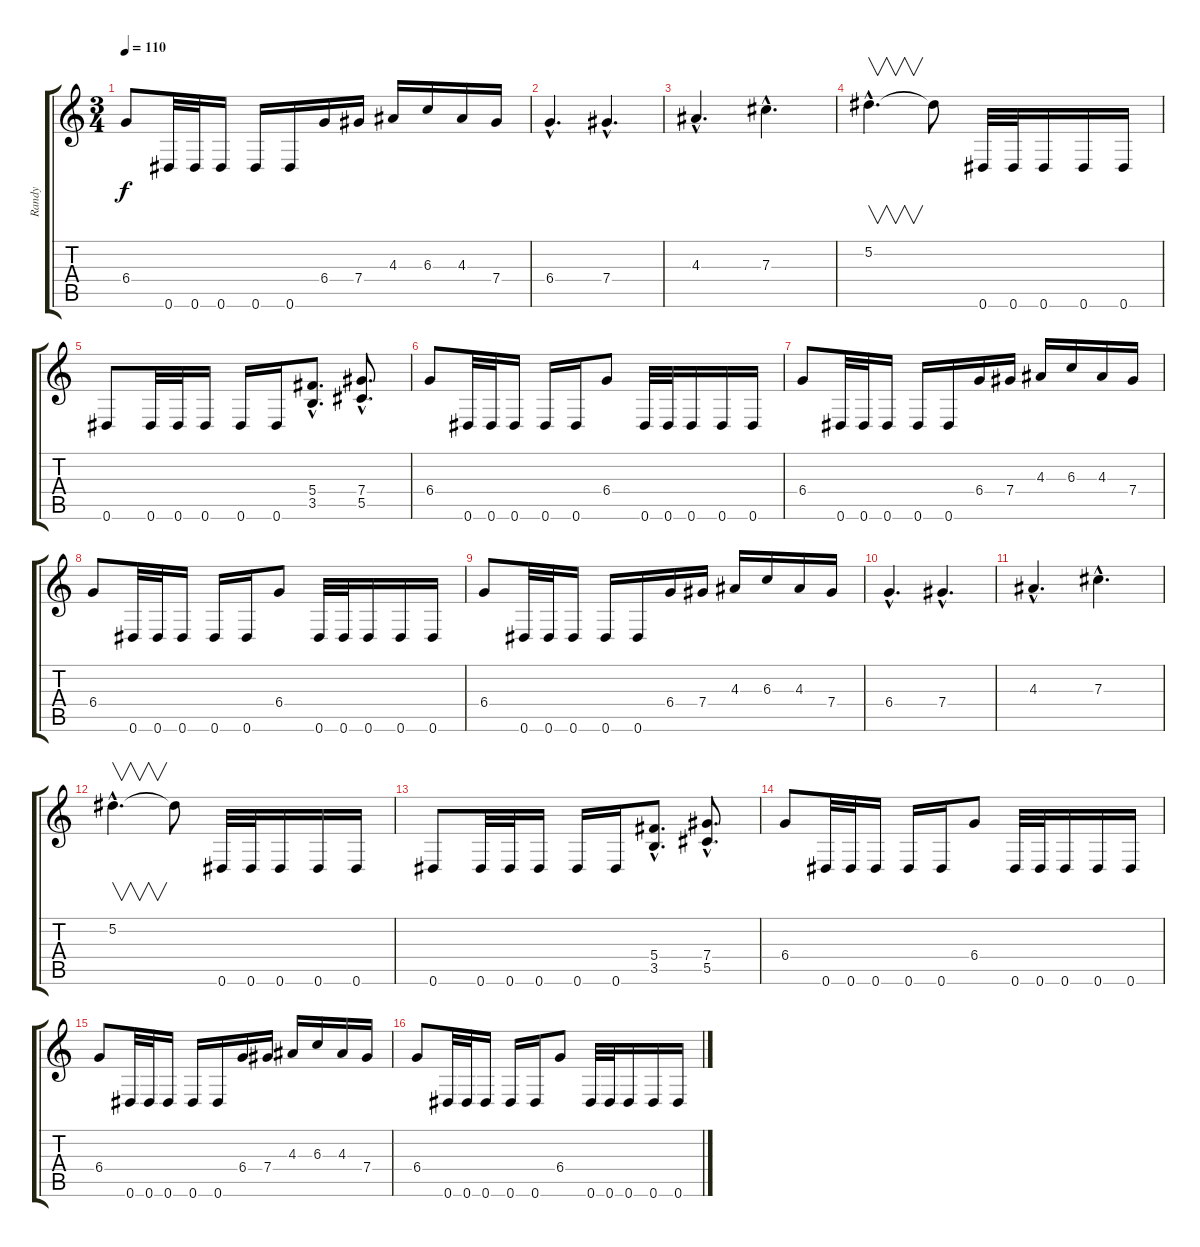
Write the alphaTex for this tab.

\track ("Randy" "Randy") {instrument distortionguitar}
\staff {score tabs}
\tuning (Eb4 Bb3 Gb3 Db3 Ab2 Eb2) {hide}
\ts (3 4)
\tempo 110
\clef g2
\ks c
6.4.8{dy f} 0.6.32 0.6.32 0.6.16 0.6.16 0.6.16 6.4.16 7.4.16 4.3.16 6.3.16 4.3.16 7.4.16 |
6.4{hac}.4{d} 7.4{hac}.4{d} |
4.3{hac}.4{d} 7.3{hac}.4{d} |
5.2{hac}.4{v d} 5.2{t}.8 0.6.32 0.6.32 0.6.16 0.6.16 0.6.16 |
0.6.8 0.6.32 0.6.32 0.6.16 0.6.16 0.6.16 (5.4{hac} 3.5{hac}).8{d} (7.4{hac} 5.5{hac}).8{d} |
6.4.8 0.6.32 0.6.32 0.6.16 0.6.16 0.6.16 6.4.8 0.6.32 0.6.32 0.6.16 0.6.16 0.6.16 |
6.4.8 0.6.32 0.6.32 0.6.16 0.6.16 0.6.16 6.4.16 7.4.16 4.3.16 6.3.16 4.3.16 7.4.16 |
6.4.8 0.6.32 0.6.32 0.6.16 0.6.16 0.6.16 6.4.8 0.6.32 0.6.32 0.6.16 0.6.16 0.6.16 |
6.4.8 0.6.32 0.6.32 0.6.16 0.6.16 0.6.16 6.4.16 7.4.16 4.3.16 6.3.16 4.3.16 7.4.16 |
6.4{hac}.4{d} 7.4{hac}.4{d} |
4.3{hac}.4{d} 7.3{hac}.4{d} |
5.2{hac}.4{v d} 5.2{t}.8 0.6.32 0.6.32 0.6.16 0.6.16 0.6.16 |
0.6.8 0.6.32 0.6.32 0.6.16 0.6.16 0.6.16 (5.4{hac} 3.5{hac}).8{d} (7.4{hac} 5.5{hac}).8{d} |
6.4.8 0.6.32 0.6.32 0.6.16 0.6.16 0.6.16 6.4.8 0.6.32 0.6.32 0.6.16 0.6.16 0.6.16 |
6.4.8 0.6.32 0.6.32 0.6.16 0.6.16 0.6.16 6.4.16 7.4.16 4.3.16 6.3.16 4.3.16 7.4.16 |
6.4.8 0.6.32 0.6.32 0.6.16 0.6.16 0.6.16 6.4.8 0.6.32 0.6.32 0.6.16 0.6.16 0.6.16
